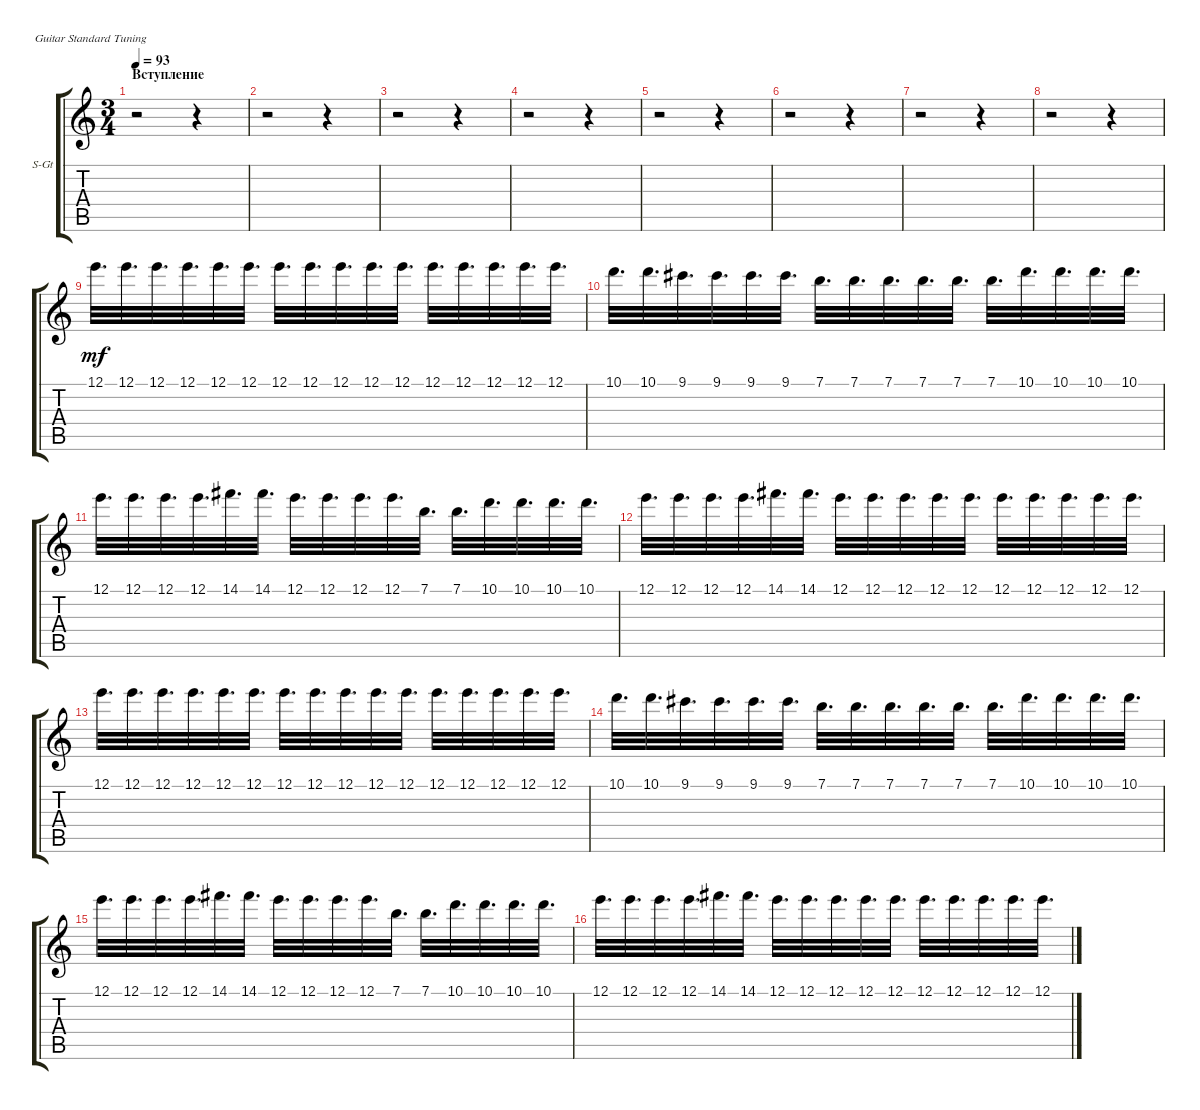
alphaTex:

\defaultSystemsLayout 4
\bracketExtendMode groupsimilarinstruments
\firstSystemTrackNameOrientation horizontal
\otherSystemsTrackNameOrientation horizontal
\track ("Steel Guitar" "S-Gt") {instrument acousticguitarsteel}
\staff {score tabs}
\tuning (E4 B3 G3 D3 A2 E2)
\ts (3 4)
\section ("" "Вступление")
\tempo 93
\clef g2
\scale
0.485477
\ks c
r.2{dy mf instrument acousticguitarsteel} r.4 |
\scale
0.257261 r.2 r.4 |
\scale
0.257261 r.2 r.4 |
\scale
0.333333 r.2 r.4 |
\scale
0.333333 r.2 r.4 |
\scale
0.333333 r.2 r.4 |
r.2 r.4 |
r.2 r.4 |
12.1.32{d} 12.1.32{d} 12.1.32{d} 12.1.32{d} 12.1.32{d} 12.1.32{d} 12.1.32{d} 12.1.32{d} 12.1.32{d} 12.1.32{d} 12.1.32{d} 12.1.32{d} 12.1.32{d} 12.1.32{d} 12.1.32{d} 12.1.32{d} |
10.1.32{d} 10.1.32{d} 9.1.32{d} 9.1.32{d} 9.1.32{d} 9.1.32{d} 7.1.32{d} 7.1.32{d} 7.1.32{d} 7.1.32{d} 7.1.32{d} 7.1.32{d} 10.1.32{d} 10.1.32{d} 10.1.32{d} 10.1.32{d} |
12.1.32{d} 12.1.32{d} 12.1.32{d} 12.1.32{d} 14.1.32{d} 14.1.32{d} 12.1.32{d} 12.1.32{d} 12.1.32{d} 12.1.32{d} 7.1.32{d} 7.1.32{d} 10.1.32{d} 10.1.32{d} 10.1.32{d} 10.1.32{d} |
12.1.32{d} 12.1.32{d} 12.1.32{d} 12.1.32{d} 14.1.32{d} 14.1.32{d} 12.1.32{d} 12.1.32{d} 12.1.32{d} 12.1.32{d} 12.1.32{d} 12.1.32{d} 12.1.32{d} 12.1.32{d} 12.1.32{d} 12.1.32{d} |
12.1.32{d} 12.1.32{d} 12.1.32{d} 12.1.32{d} 12.1.32{d} 12.1.32{d} 12.1.32{d} 12.1.32{d} 12.1.32{d} 12.1.32{d} 12.1.32{d} 12.1.32{d} 12.1.32{d} 12.1.32{d} 12.1.32{d} 12.1.32{d} |
10.1.32{d} 10.1.32{d} 9.1.32{d} 9.1.32{d} 9.1.32{d} 9.1.32{d} 7.1.32{d} 7.1.32{d} 7.1.32{d} 7.1.32{d} 7.1.32{d} 7.1.32{d} 10.1.32{d} 10.1.32{d} 10.1.32{d} 10.1.32{d} |
12.1.32{d} 12.1.32{d} 12.1.32{d} 12.1.32{d} 14.1.32{d} 14.1.32{d} 12.1.32{d} 12.1.32{d} 12.1.32{d} 12.1.32{d} 7.1.32{d} 7.1.32{d} 10.1.32{d} 10.1.32{d} 10.1.32{d} 10.1.32{d} |
12.1.32{d} 12.1.32{d} 12.1.32{d} 12.1.32{d} 14.1.32{d} 14.1.32{d} 12.1.32{d} 12.1.32{d} 12.1.32{d} 12.1.32{d} 12.1.32{d} 12.1.32{d} 12.1.32{d} 12.1.32{d} 12.1.32{d} 12.1.32{d}
